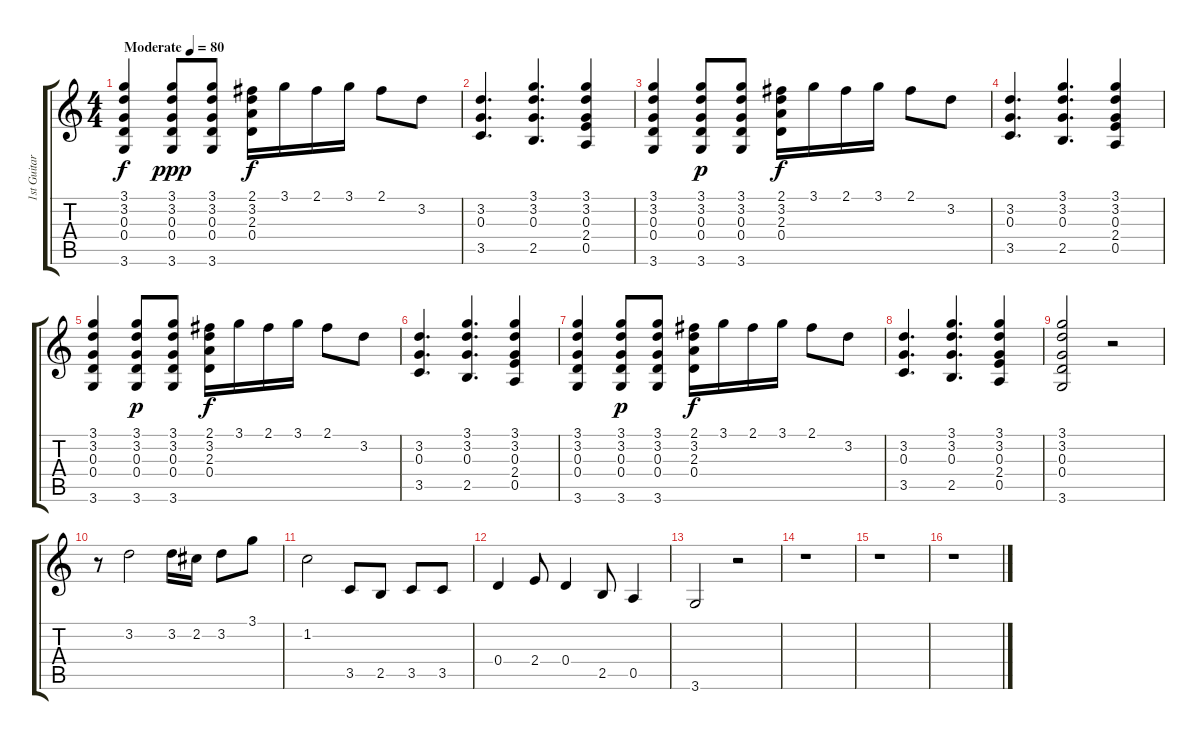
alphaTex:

\track ("1st Guitar" "1st Guitar") {instrument distortionguitar}
\staff {score tabs}
\tuning (E4 B3 G3 D3 A2 E2) {hide}
\ts (4 4)
\tempo (80 "Moderate")
\clef g2
\ks c
(3.1 3.2 0.3 0.4 3.6).4{dy f instrument distortionguitar} (3.1 3.2 0.3 0.4 3.6).8{dy ppp} (3.1 3.2 0.3 0.4 3.6).8 (2.1 3.2 2.3 0.4).16{dy f} 3.1.16 2.1.16 3.1.16 2.1.8 3.2.8 |
(3.2 0.3 3.5).4{d} (3.1 3.2 0.3 2.5).4{d} (3.1 3.2 0.3 2.4 0.5).4 |
(3.1 3.2 0.3 0.4 3.6).4 (3.1 3.2 0.3 0.4 3.6).8{dy p} (3.1 3.2 0.3 0.4 3.6).8 (2.1 3.2 2.3 0.4).16{dy f} 3.1.16 2.1.16 3.1.16 2.1.8 3.2.8 |
(3.2 0.3 3.5).4{d} (3.1 3.2 0.3 2.5).4{d} (3.1 3.2 0.3 2.4 0.5).4 |
(3.1 3.2 0.3 0.4 3.6).4 (3.1 3.2 0.3 0.4 3.6).8{dy p} (3.1 3.2 0.3 0.4 3.6).8 (2.1 3.2 2.3 0.4).16{dy f} 3.1.16 2.1.16 3.1.16 2.1.8 3.2.8 |
(3.2 0.3 3.5).4{d} (3.1 3.2 0.3 2.5).4{d} (3.1 3.2 0.3 2.4 0.5).4 |
(3.1 3.2 0.3 0.4 3.6).4 (3.1 3.2 0.3 0.4 3.6).8{dy p} (3.1 3.2 0.3 0.4 3.6).8 (2.1 3.2 2.3 0.4).16{dy f} 3.1.16 2.1.16 3.1.16 2.1.8 3.2.8 |
(3.2 0.3 3.5).4{d} (3.1 3.2 0.3 2.5).4{d} (3.1 3.2 0.3 2.4 0.5).4 |
(3.1 3.2 0.3 0.4 3.6).2 r.2 |
r.8 3.2.2 3.2.16 2.2.16 3.2.8 3.1.8 |
1.2.2 3.5.8 2.5.8 3.5.8 3.5.8 |
0.4.4 2.4.8 0.4.4 2.5.8 0.5.4 |
3.6.2 r.2 |
r.1 |
r.1 |
r.1
